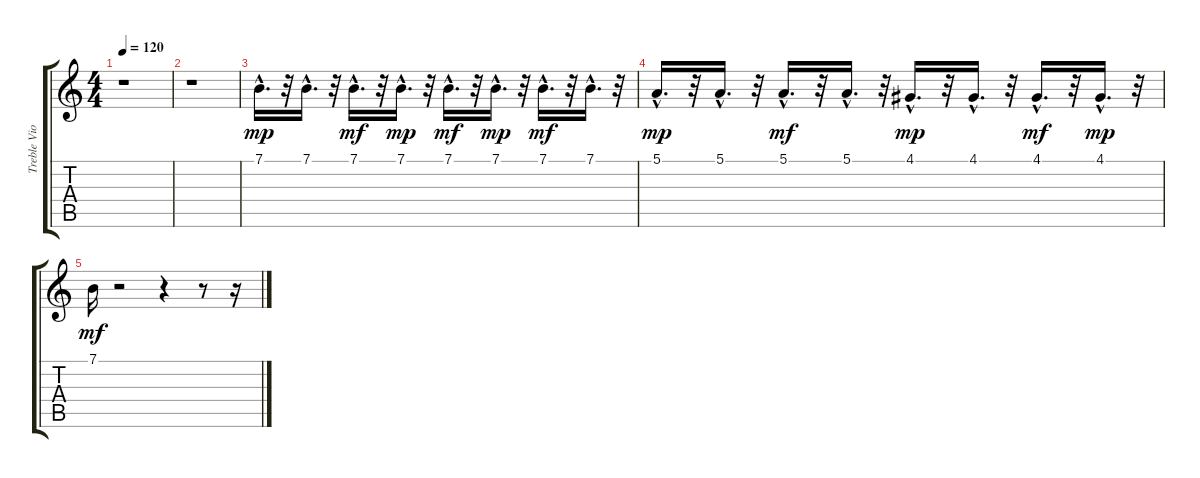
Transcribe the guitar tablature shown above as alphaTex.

\track ("Treble Viol" "Treble Vio") {instrument violin}
\staff {score tabs}
\tuning (E4 B3 G3 D3 A2 E2) {hide}
\ts (4 4)
\tempo 120
\clef g2
\ks c
r.1{dy mf} |
r.1 |
7.1{hac}.16{d dy mp} r.32 7.1{hac}.16{d} r.32 7.1{hac}.16{d dy mf} r.32 7.1{hac}.16{d dy mp} r.32 7.1{hac}.16{d dy mf} r.32 7.1{hac}.16{d dy mp} r.32 7.1{hac}.16{d dy mf} r.32 7.1{hac}.16{d} r.32 |
5.1{hac}.16{d dy mp} r.32 5.1{hac}.16{d} r.32 5.1{hac}.16{d dy mf} r.32 5.1{hac}.16{d} r.32 4.1{hac}.16{d dy mp} r.32 4.1{hac}.16{d} r.32 4.1{hac}.16{d dy mf} r.32 4.1{hac}.16{d dy mp} r.32 |
7.1.16{dy mf} r.2 r.4 r.8 r.16
